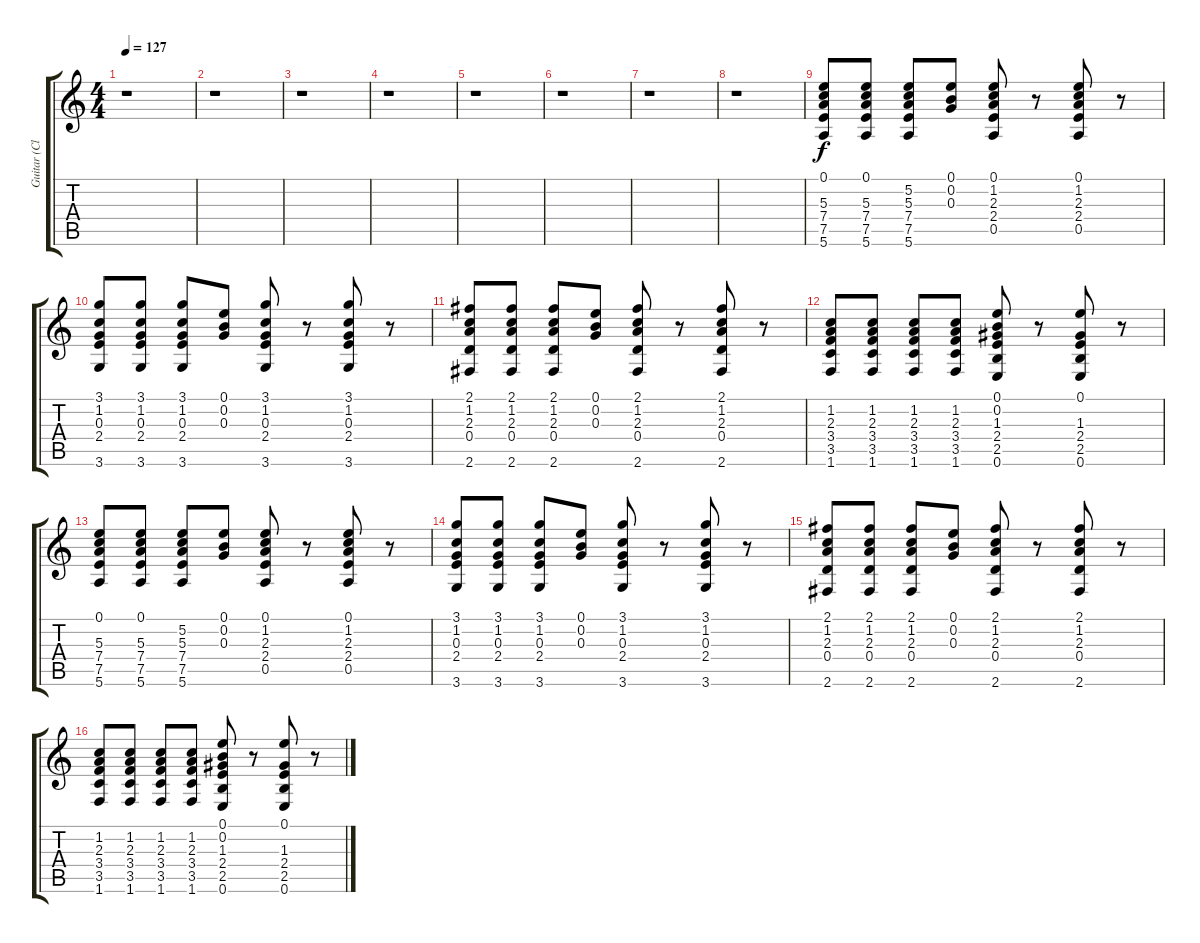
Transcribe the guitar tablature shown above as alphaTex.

\track ("Guitar (Clean)" "Guitar (Cl") {instrument electricguitarjazz}
\staff {score tabs}
\tuning (E4 B3 G3 D3 A2 E2) {hide}
\ts (4 4)
\tempo 127
\clef g2
\ks c
r.1{dy f} |
r.1 |
r.1 |
r.1 |
r.1 |
r.1 |
r.1 |
r.1 |
(0.1 5.3 7.4 7.5 5.6).8 (0.1 5.3 7.4 7.5 5.6).8 (5.2 5.3 7.4 7.5 5.6).8 (0.1 0.2 0.3).8 (0.1 1.2 2.3 2.4 0.5).8 r.8 (0.1 1.2 2.3 2.4 0.5).8 r.8 |
(3.1 1.2 0.3 2.4 3.6).8 (3.1 1.2 0.3 2.4 3.6).8 (3.1 1.2 0.3 2.4 3.6).8 (0.1 0.2 0.3).8 (3.1 1.2 0.3 2.4 3.6).8 r.8 (3.1 1.2 0.3 2.4 3.6).8 r.8 |
(2.1 1.2 2.3 0.4 2.6).8 (2.1 1.2 2.3 0.4 2.6).8 (2.1 1.2 2.3 0.4 2.6).8 (0.1 0.2 0.3).8 (2.1 1.2 2.3 0.4 2.6).8 r.8 (2.1 1.2 2.3 0.4 2.6).8 r.8 |
(1.2 2.3 3.4 3.5 1.6).8 (1.2 2.3 3.4 3.5 1.6).8 (1.2 2.3 3.4 3.5 1.6).8 (1.2 2.3 3.4 3.5 1.6).8 (0.1 0.2 1.3 2.4 2.5 0.6).8 r.8 (0.1 1.3 2.4 2.5 0.6).8 r.8 |
(0.1 5.3 7.4 7.5 5.6).8 (0.1 5.3 7.4 7.5 5.6).8 (5.2 5.3 7.4 7.5 5.6).8 (0.1 0.2 0.3).8 (0.1 1.2 2.3 2.4 0.5).8 r.8 (0.1 1.2 2.3 2.4 0.5).8 r.8 |
(3.1 1.2 0.3 2.4 3.6).8 (3.1 1.2 0.3 2.4 3.6).8 (3.1 1.2 0.3 2.4 3.6).8 (0.1 0.2 0.3).8 (3.1 1.2 0.3 2.4 3.6).8 r.8 (3.1 1.2 0.3 2.4 3.6).8 r.8 |
(2.1 1.2 2.3 0.4 2.6).8 (2.1 1.2 2.3 0.4 2.6).8 (2.1 1.2 2.3 0.4 2.6).8 (0.1 0.2 0.3).8 (2.1 1.2 2.3 0.4 2.6).8 r.8 (2.1 1.2 2.3 0.4 2.6).8 r.8 |
(1.2 2.3 3.4 3.5 1.6).8 (1.2 2.3 3.4 3.5 1.6).8 (1.2 2.3 3.4 3.5 1.6).8 (1.2 2.3 3.4 3.5 1.6).8 (0.1 0.2 1.3 2.4 2.5 0.6).8 r.8 (0.1 1.3 2.4 2.5 0.6).8 r.8
